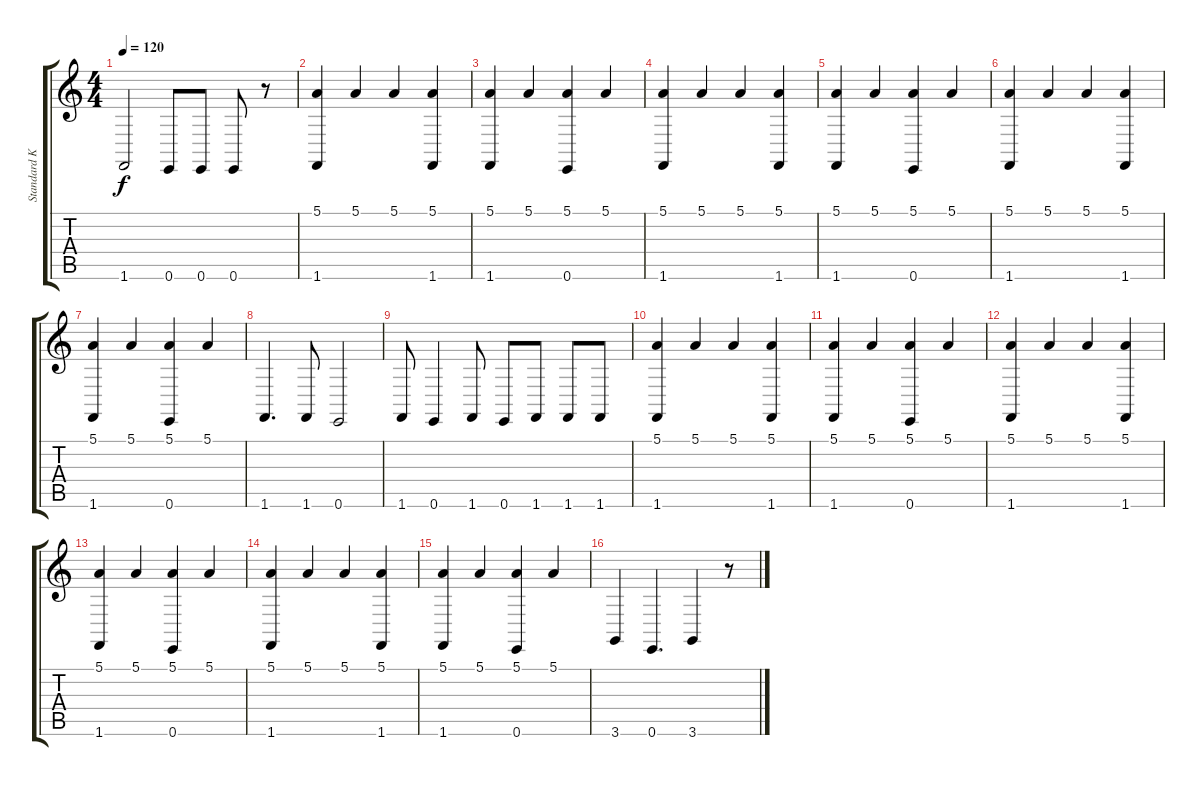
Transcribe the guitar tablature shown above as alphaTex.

\track ("Standard Kit" "Standard K") {instrument acousticgrandpiano}
\staff {score tabs}
\tuning (E4 B3 G3 D3 A2 E2) {hide}
\ts (4 4)
\tempo 120
\clef g2
\ks c
1.6.2{dy f} 0.6.8 0.6.8 0.6.8 r.8 |
(5.1 1.6).4 5.1.4 5.1.4 (5.1 1.6).4 |
(5.1 1.6).4 5.1.4 (5.1 0.6).4 5.1.4 |
(5.1 1.6).4 5.1.4 5.1.4 (5.1 1.6).4 |
(5.1 1.6).4 5.1.4 (5.1 0.6).4 5.1.4 |
(5.1 1.6).4 5.1.4 5.1.4 (5.1 1.6).4 |
(5.1 1.6).4 5.1.4 (5.1 0.6).4 5.1.4 |
1.6.4{d} 1.6.8 0.6.2 |
1.6.8 0.6.4 1.6.8 0.6.8 1.6.8 1.6.8 1.6.8 |
(5.1 1.6).4 5.1.4 5.1.4 (5.1 1.6).4 |
(5.1 1.6).4 5.1.4 (5.1 0.6).4 5.1.4 |
(5.1 1.6).4 5.1.4 5.1.4 (5.1 1.6).4 |
(5.1 1.6).4 5.1.4 (5.1 0.6).4 5.1.4 |
(5.1 1.6).4 5.1.4 5.1.4 (5.1 1.6).4 |
(5.1 1.6).4 5.1.4 (5.1 0.6).4 5.1.4 |
3.6.4 0.6.4{d} 3.6.4 r.8
